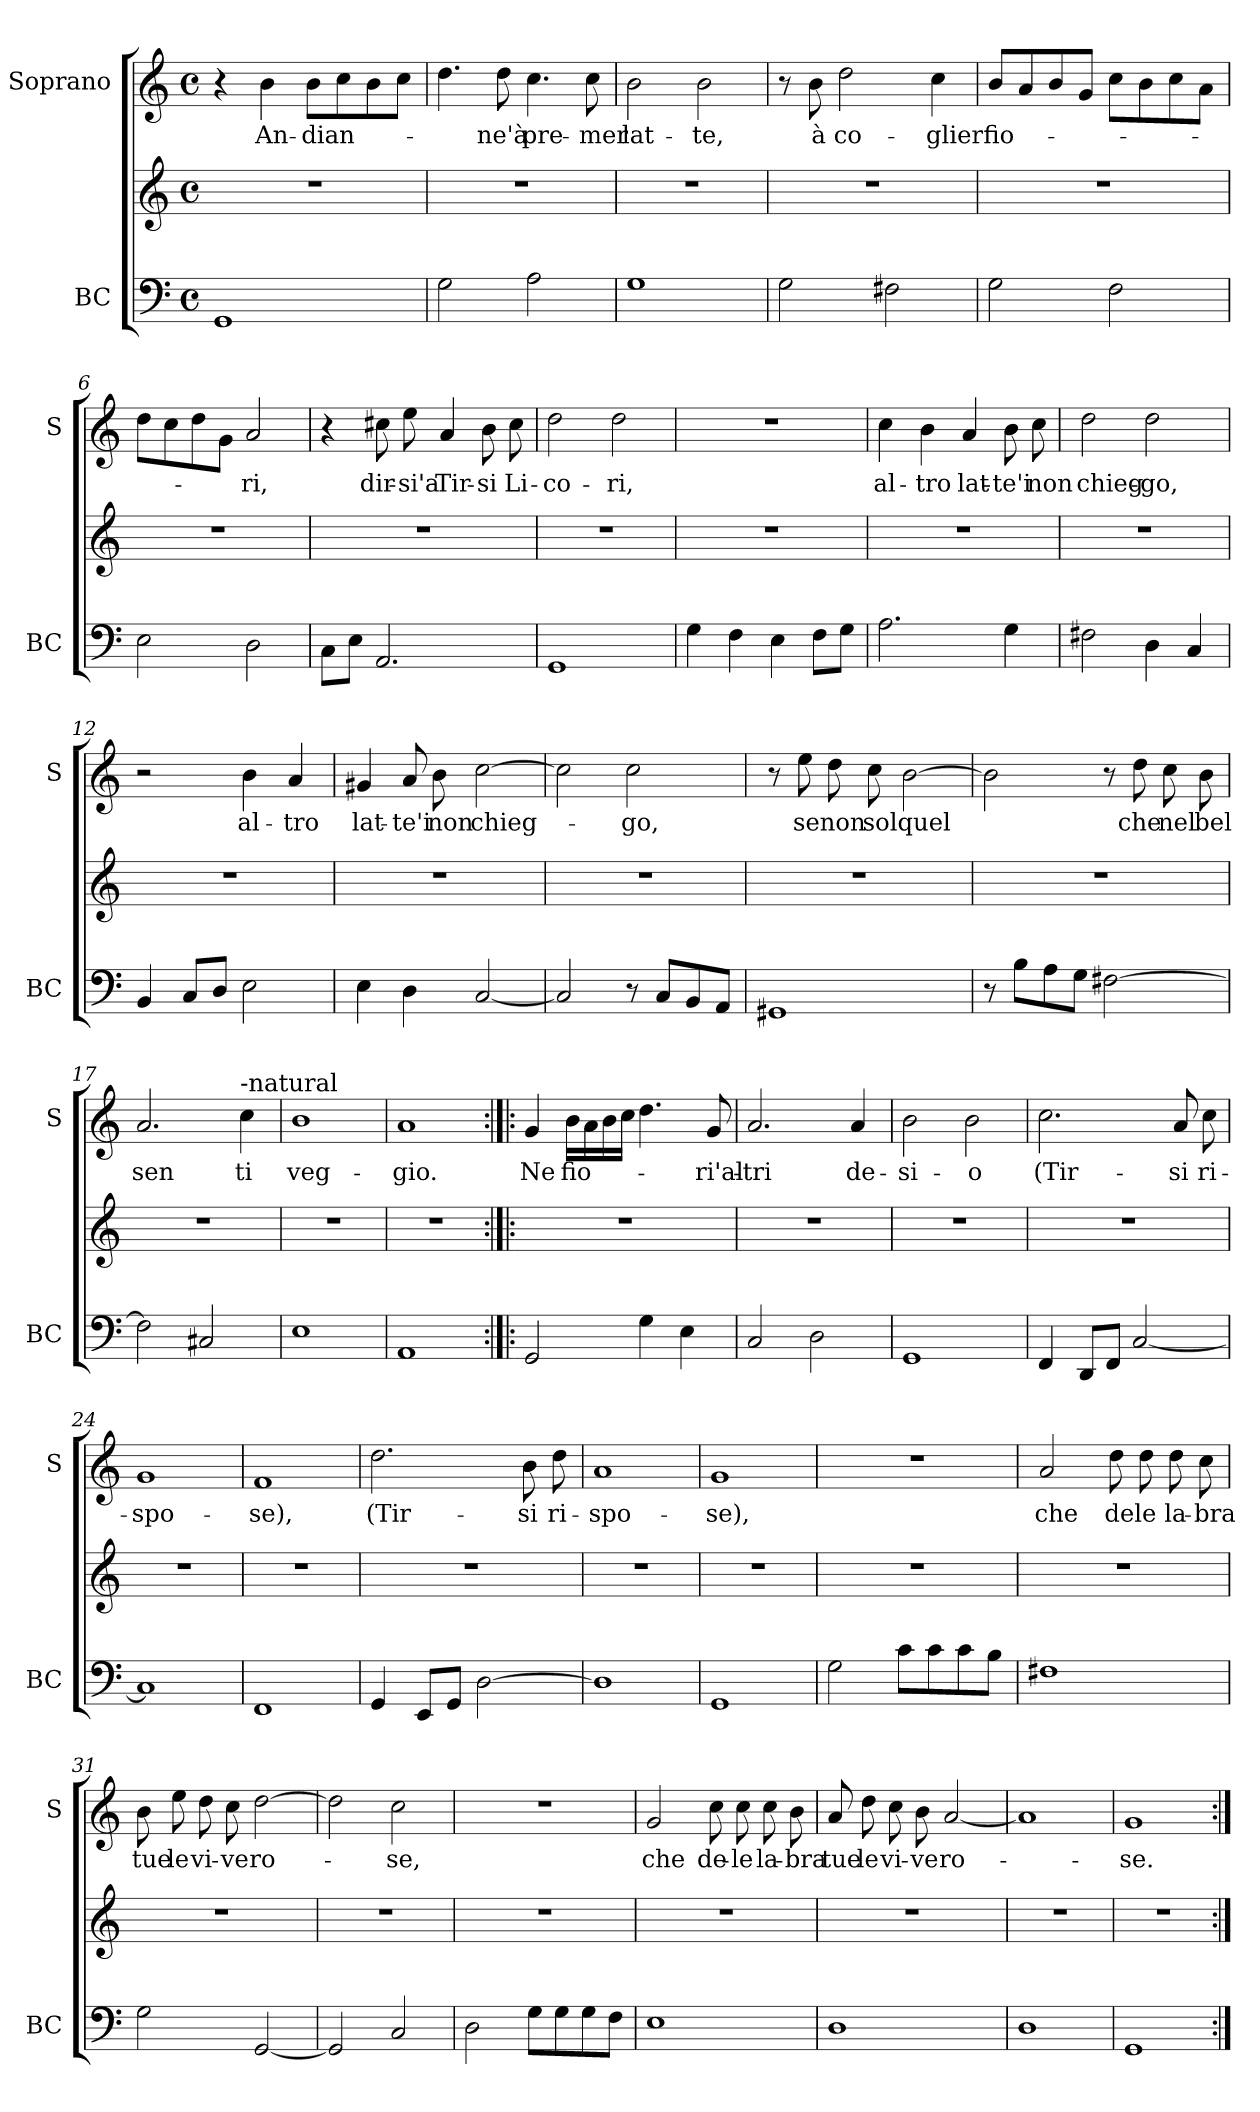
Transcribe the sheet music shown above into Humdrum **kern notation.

**kern	**kern	**kern	**text
*part2	*part2	*part1	*part1
*staff3	*staff2	*staff1	*staff1
*I"BC	*	*I"Soprano	*
*I'BC	*	*I'S	*
*clefF4	*clefG2	*clefG2	*
*k[]	*k[]	*k[]	*
*C:	*C:	*C:	*
*M4/4	*M4/4	*M4/4	*
*met(c)	*met(c)	*met(c)	*
=1	=1	=1	=1
1GG	1r	4r	.
!	!	!	!LO:LY:b
.	.	4b\	An-
!	!	!	!LO:LY:b
.	.	8b\L	-dian-
.	.	8cc\	.
.	.	8b\	.
.	.	8cc\J	.
=2	=2	=2	=2
2G\	1r	4.dd\	.
!	!	!	!LO:LY:b
.	.	8dd\	-ne'à
!	!	!	!LO:LY:b
2A\	.	4.cc\	pre-
!	!	!	!LO:LY:b
.	.	8cc\	-mer
=3	=3	=3	=3
!	!	!	!LO:LY:b
1G	1r	2b\	lat-
!	!	!	!LO:LY:b
.	.	2b\	-te,
=4	=4	=4	=4
2G\	1r	8r	.
!	!	!	!LO:LY:b
.	.	8b\	à
!	!	!	!LO:LY:b
.	.	2dd\	co-
2F#X\	.	.	.
!	!	!	!LO:LY:b
.	.	4cc\	-glier
!!LO:LB:g=z
=5	=5	=5	=5
!	!	!	!LO:LY:b
2G\	1r	8b/L	fio-
.	.	8a/	.
.	.	8b/	.
.	.	8g/J	.
2F\	.	8cc\L	.
.	.	8b\	.
.	.	8cc\	.
.	.	8a\J	.
=6	=6	=6	=6
2E\	1r	8dd\L	.
.	.	8cc\	.
.	.	8dd\	.
.	.	8g\J	.
!	!	!	!LO:LY:b
2D\	.	2a/	-ri,
=7	=7	=7	=7
8C\L	1r	4r	.
8E\J	.	.	.
!	!	!	!LO:LY:b
2.AA/	.	8cc#X\	dir-
!	!	!	!LO:LY:b
.	.	8ee\	-si'a
!	!	!	!LO:LY:b
.	.	4a/	Tir-
!	!	!	!LO:LY:b
.	.	8b\	-si
!	!	!	!LO:LY:b
.	.	8cc#\	Li-
=8	=8	=8	=8
!	!	!	!LO:LY:b
1GG	1r	2dd\	-co-
!	!	!	!LO:LY:b
.	.	2dd\	-ri,
=9	=9	=9	=9
4G\	1r	1r	.
4F\	.	.	.
4E\	.	.	.
8F\L	.	.	.
8G\J	.	.	.
!!LO:LB:g=z
=10	=10	=10	=10
!	!	!	!LO:LY:b
2.A\	1r	4cc\	al-
!	!	!	!LO:LY:b
.	.	4b\	-tro
!	!	!	!LO:LY:b
.	.	4a/	lat-
!	!	!	!LO:LY:b
4G\	.	8b\	-te'i
!	!	!	!LO:LY:b
.	.	8cc\	non
=11	=11	=11	=11
!	!	!	!LO:LY:b
2F#X\	1r	2dd\	chieg-
!	!	!	!LO:LY:b
4D\	.	2dd\	-go,
4C/	.	.	.
=12	=12	=12	=12
4BB/	1r	2r	.
8C/L	.	.	.
8D/J	.	.	.
!	!	!	!LO:LY:b
2E\	.	4b\	al-
!	!	!	!LO:LY:b
.	.	4a/	-tro
=13	=13	=13	=13
!	!	!	!LO:LY:b
4E\	1r	4g#X/	lat-
!	!	!	!LO:LY:b
4D\	.	8a/	-te'i
!	!	!	!LO:LY:b
.	.	8b\	non
!	!	!	!LO:LY:b
[2C/	.	[2cc\	chieg-
=14	=14	=14	=14
2C/]	1r	2cc\]	.
!	!	!	!LO:LY:b
8r	.	2cc\	-go,
8C/L	.	.	.
8BB/	.	.	.
8AA/J	.	.	.
!!LO:LB:g=z
=15	=15	=15	=15
1GG#X	1r	8r	.
!	!	!	!LO:LY:b
.	.	8ee\	se
!	!	!	!LO:LY:b
.	.	8dd\	non
!	!	!	!LO:LY:b
.	.	8cc\	sol
!	!	!	!LO:LY:b
.	.	[2b\	quel
=16	=16	=16	=16
8r	1r	2b\]	.
8B\L	.	.	.
8A\	.	.	.
8G\J	.	.	.
[2F#X\	.	8r	.
!	!	!	!LO:LY:b
.	.	8dd\	che
!	!	!	!LO:LY:b
.	.	8cc\	nel
!	!	!	!LO:LY:b
.	.	8b\	bel
=17	=17	=17	=17
!	!	!	!LO:LY:b
2F#\]	1r	2.a/	sen
2C#X/	.	.	.
!	!	!LO:TX:a:t=-natural	!
!	!	!	!LO:LY:b
.	.	4cc\	ti
=18	=18	=18	=18
!	!	!	!LO:LY:b
1E	1r	1b	veg-
=19	=19	=19	=19
!	!	!	!LO:LY:b
1AA	1r	1a	-gio.
!!LO:PB:g=z
=20:|!|:	=20:|!|:	=20:|!|:	=20:|!|:
!	!	!	!LO:LY:b
2GG/	1r	4g/	Ne
!	!	!	!LO:LY:b
.	.	16b\LL	fio-
.	.	16a\	.
.	.	16b\	.
.	.	16cc\JJ	.
4G\	.	4.dd\	.
4E\	.	.	.
!	!	!	!LO:LY:b
.	.	8g/	-ri'al-
=21	=21	=21	=21
!	!	!	!LO:LY:b
2C/	1r	2.a/	-tri
2D\	.	.	.
!	!	!	!LO:LY:b
.	.	4a/	de-
=22	=22	=22	=22
!	!	!	!LO:LY:b
1GG	1r	2b\	-si-
!	!	!	!LO:LY:b
.	.	2b\	-o
=23	=23	=23	=23
!	!	!	!LO:LY:b
4FF/	1r	2.cc\	(Tir-
8DD/L	.	.	.
8FF/J	.	.	.
[2C/	.	.	.
!	!	!	!LO:LY:b
.	.	8a/	-si
!	!	!	!LO:LY:b
.	.	8cc\	ri-
=24	=24	=24	=24
!	!	!	!LO:LY:b
1C]	1r	1g	-spo-
!!LO:LB:g=z
=25	=25	=25	=25
!	!	!	!LO:LY:b
1FF	1r	1f	-se),
=26	=26	=26	=26
!	!	!	!LO:LY:b
4GG/	1r	2.dd\	(Tir-
8EE/L	.	.	.
8GG/J	.	.	.
[2D\	.	.	.
!	!	!	!LO:LY:b
.	.	8b\	-si
!	!	!	!LO:LY:b
.	.	8dd\	ri-
=27	=27	=27	=27
!	!	!	!LO:LY:b
1D]	1r	1a	-spo-
=28	=28	=28	=28
!	!	!	!LO:LY:b
1GG	1r	1g	-se),
=29	=29	=29	=29
2G\	1r	1r	.
8c\L	.	.	.
8c\	.	.	.
8c\	.	.	.
8B\J	.	.	.
!!LO:LB:g=z
=30	=30	=30	=30
!	!	!	!LO:LY:b
1F#X	1r	2a/	che
!	!	!	!LO:LY:b
.	.	8dd\	de
!	!	!	!LO:LY:b
.	.	8dd\	le
!	!	!	!LO:LY:b
.	.	8dd\	la-
!	!	!	!LO:LY:b
.	.	8cc\	-bra
=31	=31	=31	=31
!	!	!	!LO:LY:b
2G\	1r	8b\	tue
!	!	!	!LO:LY:b
.	.	8ee\	le
!	!	!	!LO:LY:b
.	.	8dd\	vi-
!	!	!	!LO:LY:b
.	.	8cc\	-ve
!	!	!	!LO:LY:b
[2GG/	.	[2dd\	ro-
=32	=32	=32	=32
2GG/]	1r	2dd\]	.
!	!	!	!LO:LY:b
2C/	.	2cc\	-se,
=33	=33	=33	=33
2D\	1r	1r	.
8G\L	.	.	.
8G\	.	.	.
8G\	.	.	.
8F\J	.	.	.
!!LO:LB:g=z
=34	=34	=34	=34
!	!	!	!LO:LY:b
1E	1r	2g/	che
!	!	!	!LO:LY:b
.	.	8cc\	de-
!	!	!	!LO:LY:b
.	.	8cc\	-le
!	!	!	!LO:LY:b
.	.	8cc\	la-
!	!	!	!LO:LY:b
.	.	8b\	-bra
=35	=35	=35	=35
!	!	!	!LO:LY:b
1D	1r	8a/	tue
!	!	!	!LO:LY:b
.	.	8dd\	le
!	!	!	!LO:LY:b
.	.	8cc\	vi-
!	!	!	!LO:LY:b
.	.	8b\	-ve
!	!	!	!LO:LY:b
.	.	[2a/	ro-
=36	=36	=36	=36
1D	1r	1a]	.
=37	=37	=37	=37
!	!	!	!LO:LY:b
1GG	1r	1g	-se.
=:|!	=:|!	=:|!	=:|!
*-	*-	*-	*-
